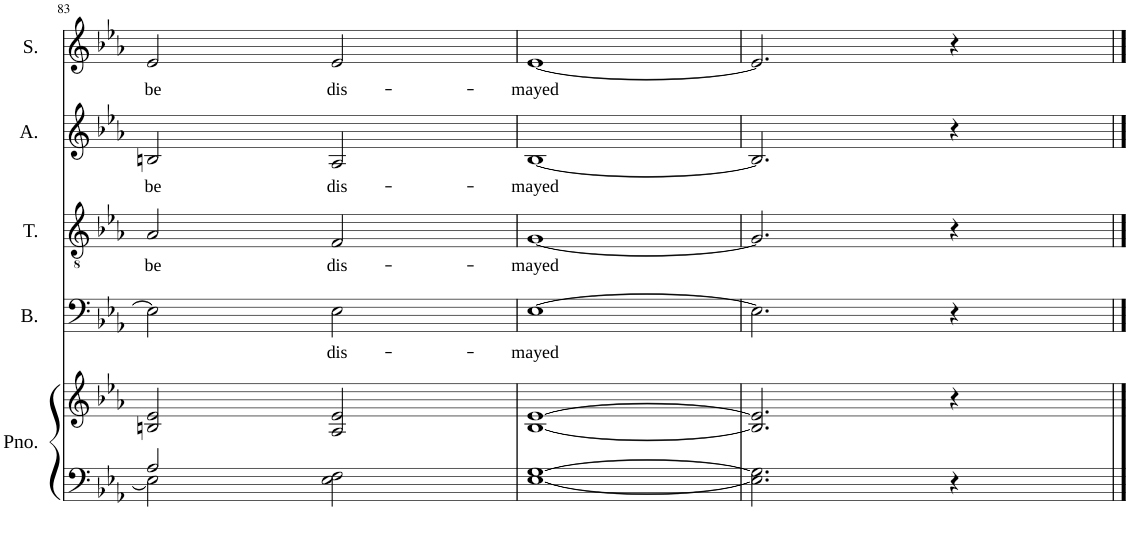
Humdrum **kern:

**kern	**kern	**kern	**text	**kern	**text	**kern	**text	**kern	**text
*part5	*part5	*part4	*part4	*part3	*part3	*part2	*part2	*part1	*part1
*staff6	*staff5	*staff4	*staff4	*staff3	*staff3	*staff2	*staff2	*staff1	*staff1
*I"Piano	*	*I"Bass	*	*I"Tenor	*	*I"Alto	*	*I"Soprano	*
*I'Pno.	*	*I'B.	*	*I'T.	*	*I'A.	*	*I'S.	*
!!LO:PB:g=z
*clefF4	*clefG2	*clefF4	*	*clefGv2	*	*clefG2	*	*clefG2	*
*k[b-e-a-]	*k[b-e-a-]	*k[b-e-a-]	*	*k[b-e-a-]	*	*k[b-e-a-]	*	*k[b-e-a-]	*
*M4/4	*M4/4	*M4/4	*	*M4/4	*	*M4/4	*	*M4/4	*
=83	=83	=83	=83	=83	=83	=83	=83	=83	=83
*^	*	*	*	*	*	*	*	*	*
!	!	!	!	!	!	!LO:LY:b	!	!LO:LY:b	!	!LO:LY:b
2A-/	2E-\]	2Bn/ 2e-/	2E-\]	.	2A-/	be	2Bn/	be	2e-/	be
!	!	!	!	!LO:LY:b	!	!LO:LY:b	!	!LO:LY:b	!	!LO:LY:b
2E-\ 2F\	2ryy	2A-/ 2e-/	2E-\	dis-	2F/	dis-	2A-/	dis-	2e-/	dis-
=84	=84	=84	=84	=84	=84	=84	=84	=84	=84	=84
!	!	!	!	!LO:LY:b	!	!LO:LY:b	!	!LO:LY:b	!	!LO:LY:b
*v	*v	*	*	*	*	*	*	*	*	*
[1E- [1G	[1B- [1e-	[1E-	-mayed	[1G	-mayed	[1B-	-mayed	[1e-	-mayed
=85	=85	=85	=85	=85	=85	=85	=85	=85	=85
2.E-\] 2.G\]	2.B-/] 2.e-/]	2.E-\]	.	2.G/]	.	2.B-/]	.	2.e-/]	.
4r	4r	4r	.	4r	.	4r	.	4r	.
==	==	==	==	==	==	==	==	==	==
*-	*-	*-	*-	*-	*-	*-	*-	*-	*-
